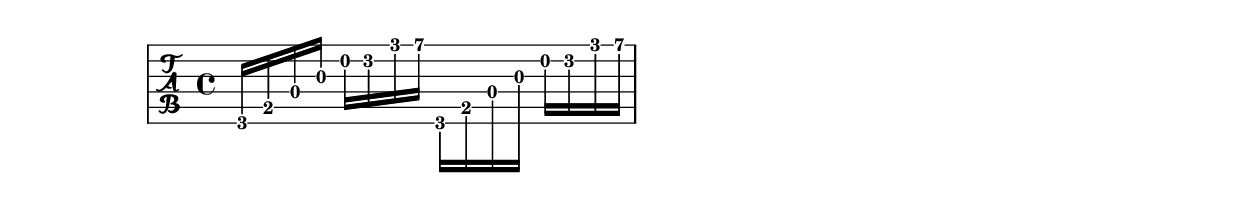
%% DO NOT EDIT this file manually; it is automatically
%% generated from LSR http://lsr.dsi.unimi.it
%% Make any changes in LSR itself, or in Documentation/snippets/new/ ,
%% and then run scripts/auxiliar/makelsr.py
%%
%% This file is in the public domain.
\version "2.17.15"

\header {
  lsrtags = "fretted-strings"

  texidoc = "
The direction of stems is controlled the same way in tablature as in
traditional notation. Beams can be made horizontal, as shown in this
example.

"
  doctitle = "Stem and beam behavior in tablature"
} % begin verbatim


\new TabStaff {
  \relative c {
    \tabFullNotation
    g16 b d g b d g b
    \stemDown
    \override Beam.concaveness = #10000
    g,,16 b d g b d g b
  }
}
